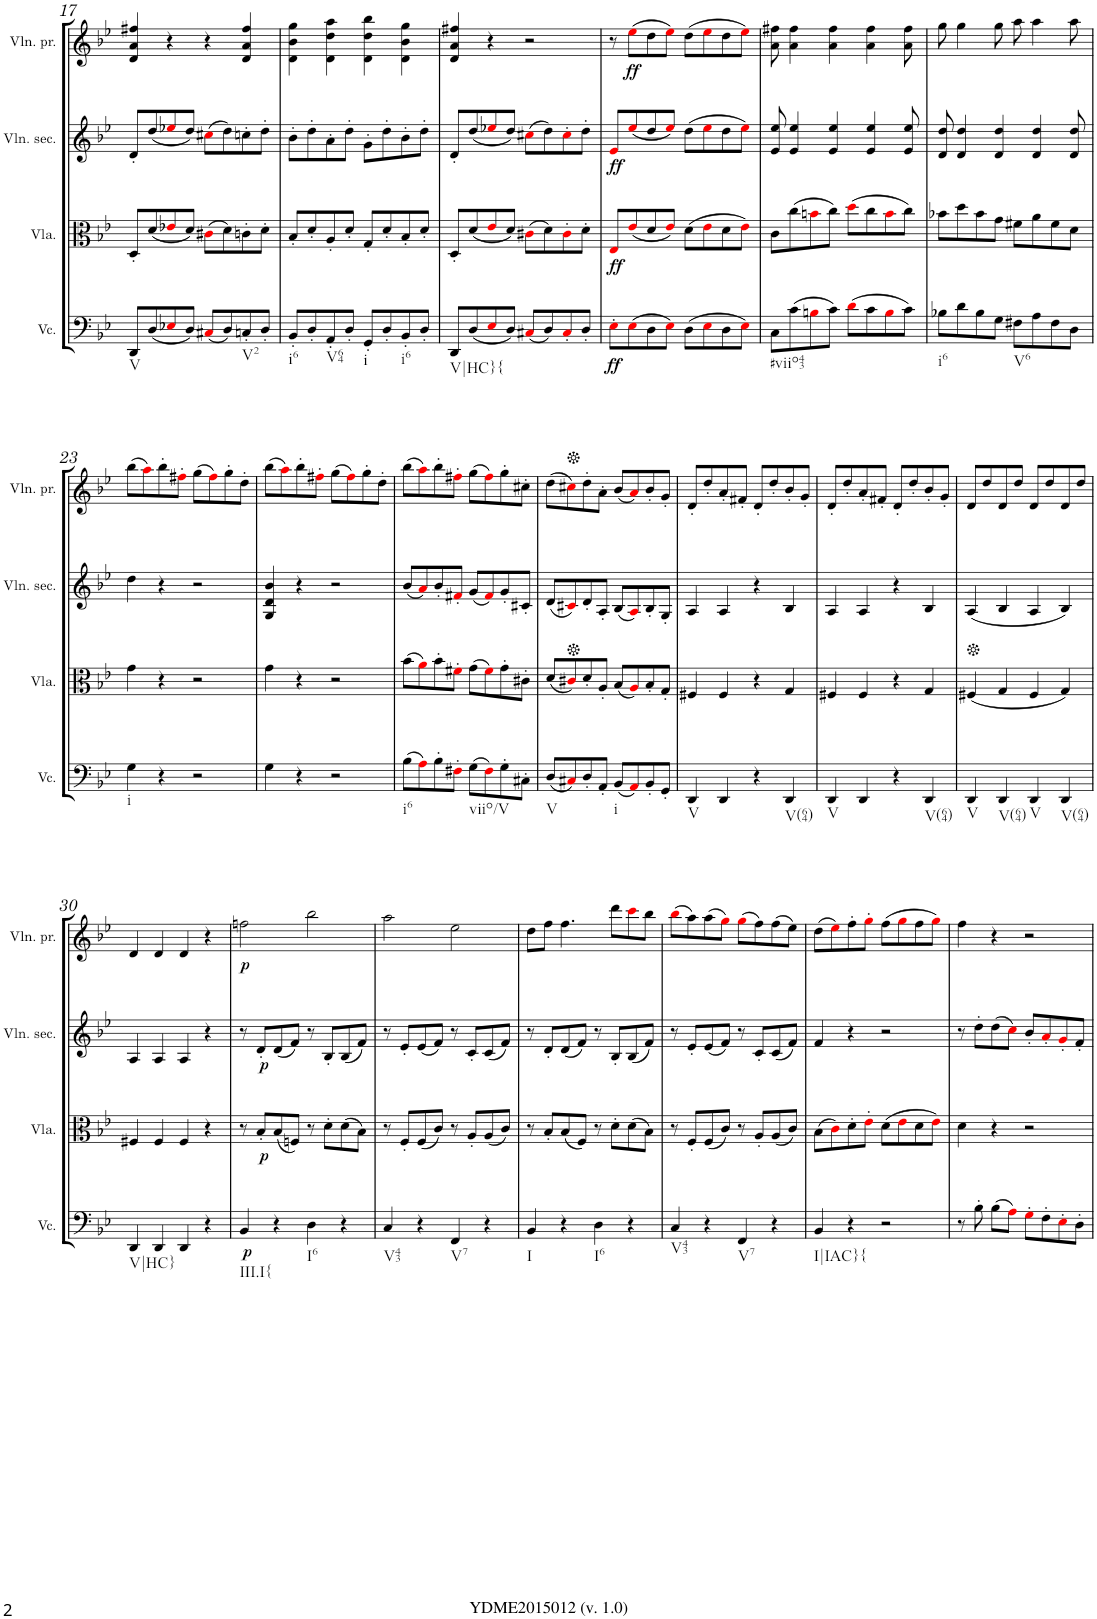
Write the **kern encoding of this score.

**kern	**dynam	**kern	**dynam	**kern	**dynam	**kern	**dynam
*part4	*part4	*part3	*part3	*part2	*part2	*part1	*part1
*staff4	*staff4	*staff3	*staff3	*staff2	*staff2	*staff1	*staff1
*I"Violoncelle	*	*I"Viola	*	*I"Violino secondo	*	*I"Violino primo	*
*I'Vc.	*	*I'Vla.	*	*I'Vln. sec.	*	*I'Vln. pr.	*
!!LO:PB:g=z
*clefF4	*	*clefC3	*	*clefG2	*	*clefG2	*
*k[b-e-]	*	*k[b-e-]	*	*k[b-e-]	*	*k[b-e-]	*
*M2/2	*	*M2/2	*	*M2/2	*	*M2/2	*
=17	=17	=17	=17	=17	=17	=17	=17
!LO:TX:b:t=V	!	!	!	!	!	!	!
8DD/L	.	8D'/L	.	8d'/L	.	4d/ 4a/ 4ff#X/	.
(<8D/	.	(<8d/	.	(<8dd/	.	.	.
8E-Xi/	.	8e-Xi/	.	8ee-Xi/	.	4r	.
8D/J)	.	8d/J)	.	8dd/J)	.	.	.
(<8C#Xi/L	.	(>8c#Xi\L	.	(>8cc#Xi\L	.	4r	.
8D/)	.	8d\)	.	8dd\)	.	.	.
!LO:TX:b:t=V2	!	!	!	!	!	!	!
8Cn'/	.	8cn'\	.	8ccn'\	.	4d/ 4a/ 4ff#/	.
8D'/J	.	8d'\J	.	8dd'\J	.	.	.
=18	=18	=18	=18	=18	=18	=18	=18
!LO:TX:b:t=i6	!	!	!	!	!	!	!
8BB-'/L	.	8B-'/L	.	8b-'\L	.	4d\ 4b-\ 4gg\	.
8D'/	.	8d'/	.	8dd'\	.	.	.
!LO:TX:b:t=V64	!	!	!	!	!	!	!
8AA'/	.	8A'/	.	8a'\	.	4d\ 4dd\ 4aa\	.
8D'/J	.	8d'/J	.	8dd'\J	.	.	.
!LO:TX:b:t=i	!	!	!	!	!	!	!
8GG'/L	.	8G'/L	.	8g'\L	.	4d\ 4dd\ 4bb-\	.
8D'/	.	8d'/	.	8dd'\	.	.	.
!LO:TX:b:t=i6	!	!	!	!	!	!	!
8BB-'/	.	8B-'/	.	8b-'\	.	4d\ 4b-\ 4gg\	.
8D'/J	.	8d'/J	.	8dd'\J	.	.	.
=19	=19	=19	=19	=19	=19	=19	=19
!LO:TX:b:t=V|HC}{	!	!	!	!	!	!	!
8DD/L	.	8D'/L	.	8d'/L	.	4d/ 4a/ 4ff#X/	.
(<8D/	.	(<8d/	.	(<8dd/	.	.	.
8E-i/	.	8e-i/	.	8ee-Xi/	.	4r	.
8D/J)	.	8d/J)	.	8dd/J)	.	.	.
(<8C#Xi/L	.	(>8c#Xi\L	.	(>8cc#Xi\L	.	2r	.
8D/)	.	8d\)	.	8dd\)	.	.	.
8C#'i/	.	8c#'i\	.	8cc#'i\	.	.	.
8D'/J	.	8d'\J	.	8dd'\J	.	.	.
=20	=20	=20	=20	=20	=20	=20	=20
!	!LO:DY:b	!	!LO:DY:b	!	!LO:DY:b	!	!
8E-'i\L	ff	8E-i/L	ff	8e-i/L	ff	8r	.
!	!	!	!	!	!	!	!LO:DY:b
(>8E-i\	.	(<8e-i/	.	(<8ee-i/	.	(>8ee-i\L	ff
8D\	.	8d/	.	8dd/	.	8dd\	.
8E-i\J)	.	8e-i/J)	.	8ee-i/J)	.	8ee-i\J)	.
(>8D\L	.	(>8d\L	.	(>8dd\L	.	(>8dd\L	.
8E-i\	.	8e-i\	.	8ee-i\	.	8ee-i\	.
8D\	.	8d\	.	8dd\	.	8dd\	.
8E-i\J)	.	8e-i\J)	.	8ee-i\J)	.	8ee-i\J)	.
=21	=21	=21	=21	=21	=21	=21	=21
!LO:TX:b:t=#viio43	!	!	!	!	!	!	!
8C\L	.	8c\L	.	8e-/ 8ee-/	.	8a\ 8ff#X\	.
(>8c\	.	(>8cc\	.	4e-/ 4ee-/	.	4a\ 4ff#\	.
8Bni\	.	8bni\	.	.	.	.	.
8c\J)	.	8cc\J)	.	4e-/ 4ee-/	.	4a\ 4ff#\	.
(>8di\L	.	(>8ddi\L	.	.	.	.	.
8c\	.	8cc\	.	4e-/ 4ee-/	.	4a\ 4ff#\	.
8Bi\	.	8bi\	.	.	.	.	.
8c\J)	.	8cc\J)	.	8e-/ 8ee-/	.	8a\ 8ff#\	.
=22	=22	=22	=22	=22	=22	=22	=22
!LO:TX:b:t=i6	!	!	!	!	!	!	!
8B-X\L	.	8b-X\L	.	8d/ 8dd/	.	8gg\	.
8d\	.	8dd\	.	4d/ 4dd/	.	4gg\	.
8B-\	.	8b-\	.	.	.	.	.
8G\J	.	8g\J	.	4d/ 4dd/	.	8gg\	.
!LO:TX:b:t=V6	!	!	!	!	!	!	!
8F#X\L	.	8f#X\L	.	.	.	8aa\	.
8A\	.	8a\	.	4d/ 4dd/	.	4aa\	.
8F#\	.	8f#\	.	.	.	.	.
8D\J	.	8d\J	.	8d/ 8dd/	.	8aa\	.
!!LO:LB:g=z
=23	=23	=23	=23	=23	=23	=23	=23
!LO:TX:b:t=i	!	!	!	!	!	!	!
4G\	.	4g\	.	4dd\	.	(>8bb-\L	.
.	.	.	.	.	.	8aai\)	.
4r	.	4r	.	4r	.	8bb-'\	.
.	.	.	.	.	.	8ff#X'i\J	.
2r	.	2r	.	2r	.	(>8gg\L	.
.	.	.	.	.	.	8ff#i\)	.
.	.	.	.	.	.	8gg'\	.
.	.	.	.	.	.	8dd'\J	.
=24	=24	=24	=24	=24	=24	=24	=24
4G\	.	4g\	.	4G/ 4d/ 4b-/	.	(>8bb-\L	.
.	.	.	.	.	.	8aai\)	.
4r	.	4r	.	4r	.	8bb-'\	.
.	.	.	.	.	.	8ff#X'i\J	.
2r	.	2r	.	2r	.	(>8gg\L	.
.	.	.	.	.	.	8ff#i\)	.
.	.	.	.	.	.	8gg'\	.
.	.	.	.	.	.	8dd'\J	.
=25	=25	=25	=25	=25	=25	=25	=25
!LO:TX:b:t=i6	!	!	!	!	!	!	!
(>8B-\L	.	(>8b-\L	.	(<8b-/L	.	(>8bb-\L	.
8Ai\)	.	8ai\)	.	8ai/)	.	8aai\)	.
8B-'\	.	8b-'\	.	8b-'/	.	8bb-'\	.
8F#X'i\J	.	8f#X'i\J	.	8f#X'i/J	.	8ff#X'i\J	.
!LO:TX:b:t=viio/V	!	!	!	!	!	!	!
(>8G\L	.	(>8g\L	.	(<8g/L	.	(>8gg\L	.
8F#i\)	.	8f#i\)	.	8f#i/)	.	8ff#i\)	.
8G'\	.	8g'\	.	8g'/	.	8gg'\	.
8C#X'\J	.	8c#X'\J	.	8c#X'/J	.	8cc#X'\J	.
=26	=26	=26	=26	=26	=26	=26	=26
!LO:TX:b:t=V	!	!	!	!	!	!	!
(<8D/L	.	(<8d/L	.	(<8d/L	.	(>8dd\L	.
8C#Xi/)	.	8c#Xi/)	.	8c#Xi/)	.	8cc#Xi\)	.
8D'/	.	8d'/	.	8d'/	.	8dd'\	.
8AA'/J	.	8A'/J	.	8A'/J	.	8a'\J	.
!LO:TX:b:t=i	!	!	!	!	!	!	!
(<8BB-/L	.	(<8B-/L	.	(<8B-/L	.	(<8b-/L	.
8AAi/)	.	8Ai/)	.	8Ai/)	.	8ai/)	.
8BB-'/	.	8B-'/	.	8B-'/	.	8b-'/	.
8GG'/J	.	8G'/J	.	8G'/J	.	8g'/J	.
=27	=27	=27	=27	=27	=27	=27	=27
!LO:TX:b:t=V	!	!	!	!	!	!	!
4DD/	.	4F#X/	.	4A/	.	8d'/L	.
.	.	.	.	.	.	8dd'/	.
4DD/	.	4F#/	.	4A/	.	8a'/	.
.	.	.	.	.	.	8f#X'/J	.
4r	.	4r	.	4r	.	8d'/L	.
.	.	.	.	.	.	8dd'/	.
!LO:TX:b:t=V(64)	!	!	!	!	!	!	!
4DD/	.	4G/	.	4B-/	.	8b-'/	.
.	.	.	.	.	.	8g'/J	.
=28	=28	=28	=28	=28	=28	=28	=28
!LO:TX:b:t=V	!	!	!	!	!	!	!
4DD/	.	4F#X/	.	4A/	.	8d'/L	.
.	.	.	.	.	.	8dd'/	.
4DD/	.	4F#/	.	4A/	.	8a'/	.
.	.	.	.	.	.	8f#X'/J	.
4r	.	4r	.	4r	.	8d'/L	.
.	.	.	.	.	.	8dd'/	.
!LO:TX:b:t=V(64)	!	!	!	!	!	!	!
4DD/	.	4G/	.	4B-/	.	8b-'/	.
.	.	.	.	.	.	8g'/J	.
=29	=29	=29	=29	=29	=29	=29	=29
!LO:TX:b:t=V	!	!	!	!	!	!	!
4DD/	.	(<4F#X/	.	(<4A/	.	8d/L	.
.	.	.	.	.	.	8dd/	.
!LO:TX:b:t=V(64)	!	!	!	!	!	!	!
4DD/	.	4G/	.	4B-/	.	8d/	.
.	.	.	.	.	.	8dd/J	.
!LO:TX:b:t=V	!	!	!	!	!	!	!
4DD/	.	4F#/	.	4A/	.	8d/L	.
.	.	.	.	.	.	8dd/	.
!LO:TX:b:t=V(64)	!	!	!	!	!	!	!
4DD/	.	4G/)	.	4B-/)	.	8d/	.
.	.	.	.	.	.	8dd/J	.
!!LO:LB:g=z
=30	=30	=30	=30	=30	=30	=30	=30
!LO:TX:b:t=V|HC}	!	!	!	!	!	!	!
4DD/	.	4F#X/	.	4A/	.	4d/	.
4DD/	.	4F#/	.	4A/	.	4d/	.
4DD/	.	4F#/	.	4A/	.	4d/	.
4r	.	4r	.	4r	.	4r	.
=31	=31	=31	=31	=31	=31	=31	=31
!LO:TX:b:t=III.I{	!	!	!	!	!	!	!
!	!LO:DY:b	!	!	!	!	!	!LO:DY:b
4BB-/	p	8r	.	8r	.	2ffn\	p
!	!	!	!LO:DY:b	!	!LO:DY:b	!	!
.	.	8B-'/L	p	8d'/L	p	.	.
4r	.	(<8B-/	.	(<8d/	.	.	.
.	.	8Fn/J)	.	8f/J)	.	.	.
!LO:TX:b:t=I6	!	!	!	!	!	!	!
4D\	.	8r	.	8r	.	2bb-\	.
.	.	8d'\L	.	8B-'/L	.	.	.
4r	.	(>8d\	.	(<8B-/	.	.	.
.	.	8B-\J)	.	8f/J)	.	.	.
=32	=32	=32	=32	=32	=32	=32	=32
!LO:TX:b:t=V43	!	!	!	!	!	!	!
4C/	.	8r	.	8r	.	2aa\	.
.	.	8F'/L	.	8e-'/L	.	.	.
4r	.	(<8F/	.	(<8e-/	.	.	.
.	.	8c/J)	.	8f/J)	.	.	.
!LO:TX:b:t=V7	!	!	!	!	!	!	!
4FF/	.	8r	.	8r	.	2ee-\	.
.	.	8A'/L	.	8c'/L	.	.	.
4r	.	(<8A/	.	(<8c/	.	.	.
.	.	8c/J)	.	8f/J)	.	.	.
=33	=33	=33	=33	=33	=33	=33	=33
!LO:TX:b:t=I	!	!	!	!	!	!	!
4BB-/	.	8r	.	8r	.	8dd\L	.
.	.	8B-'/L	.	8d'/L	.	8ff\J	.
4r	.	(<8B-/	.	(<8d/	.	4.ff\	.
.	.	8F/J)	.	8f/J)	.	.	.
!LO:TX:b:t=I6	!	!	!	!	!	!	!
4D\	.	8r	.	8r	.	.	.
.	.	8d'\L	.	8B-'/L	.	8ddd\L	.
4r	.	(>8d\	.	(<8B-/	.	8ccci\	.
.	.	8B-\J)	.	8f/J)	.	8bb-\J	.
=34	=34	=34	=34	=34	=34	=34	=34
!LO:TX:b:t=V43	!	!	!	!	!	!	!
4C/	.	8r	.	8r	.	(>8bb-i\L	.
.	.	8F'/L	.	8e-'/L	.	8aa\)	.
4r	.	(<8F/	.	(<8e-/	.	(>8aa\	.
.	.	8c/J)	.	8f/J)	.	8ggi\J)	.
!LO:TX:b:t=V7	!	!	!	!	!	!	!
4FF/	.	8r	.	8r	.	(>8ggi\L	.
.	.	8A'/L	.	8c'/L	.	8ff\)	.
4r	.	(<8A/	.	(<8c/	.	(>8ff\	.
.	.	8c/J)	.	8f/J)	.	8ee-\J)	.
=35	=35	=35	=35	=35	=35	=35	=35
!LO:TX:b:t=I|IAC}{	!	!	!	!	!	!	!
4BB-/	.	(>8B-\L	.	4f/	.	(>8dd\L	.
.	.	8ci\)	.	.	.	8ee-i\)	.
4r	.	8d'\	.	4r	.	8ff'\	.
.	.	8e-'i\J	.	.	.	8gg'i\J	.
2r	.	(>8d\L	.	2r	.	(>8ff\L	.
.	.	8e-i\	.	.	.	8ggi\	.
.	.	8d\	.	.	.	8ff\	.
.	.	8e-i\J)	.	.	.	8ggi\J)	.
=36	=36	=36	=36	=36	=36	=36	=36
8r	.	4d\	.	8r	.	4ff\	.
8B-'\	.	.	.	8dd'\L	.	.	.
(>8B-\L	.	4r	.	(>8dd\	.	4r	.
8Ai\J)	.	.	.	8cci\J)	.	.	.
8G'i\L	.	2r	.	8b-'/L	.	2r	.
8F'\	.	.	.	8a'i/	.	.	.
8E-'i\	.	.	.	8g'i/	.	.	.
8D'\J	.	.	.	8f'/J	.	.	.
=	=	=	=	=	=	=	=
*-	*-	*-	*-	*-	*-	*-	*-
